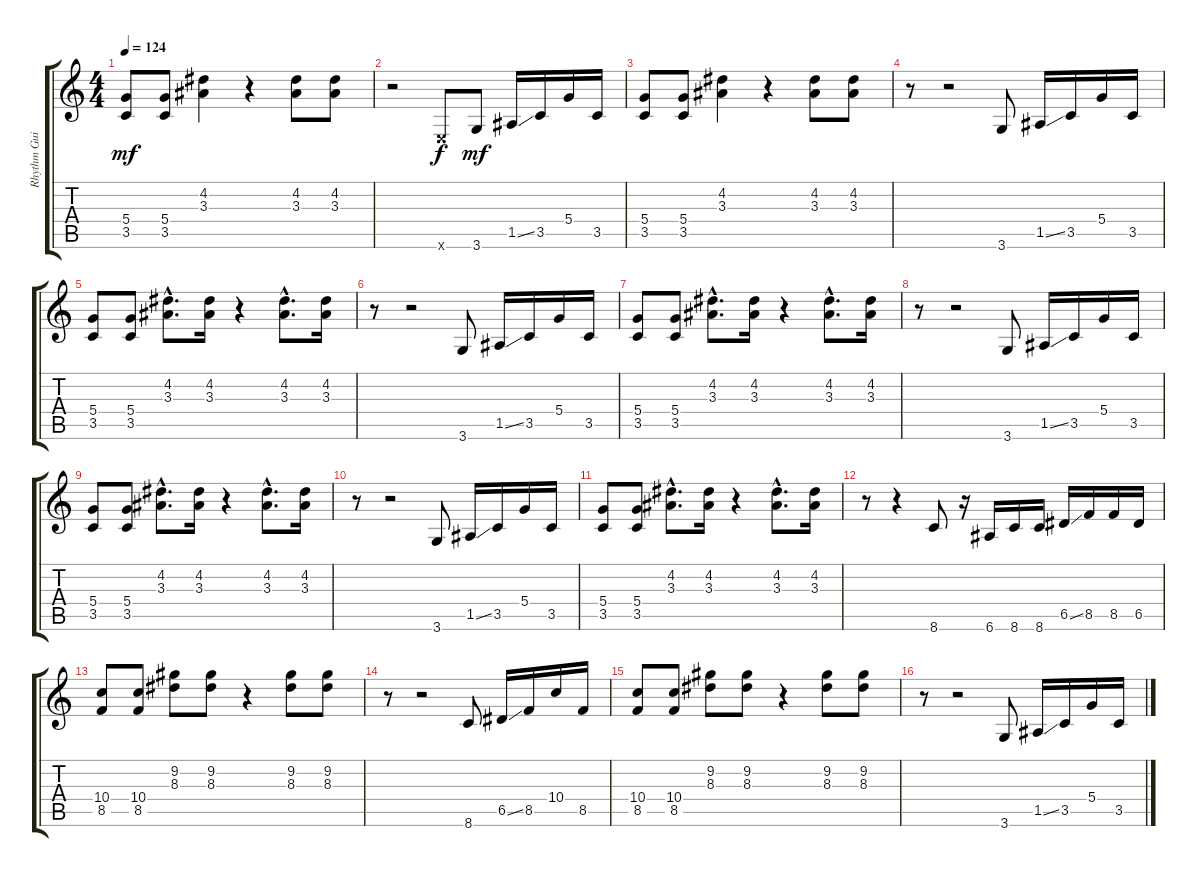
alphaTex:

\track ("Rhythm Guitar" "Rhythm Gui") {instrument distortionguitar}
\staff {score tabs}
\tuning (E4 B3 G3 D3 A2 E2) {hide}
\ts (4 4)
\tempo 124
\clef g2
\ks c
(5.4 3.5).8{dy mf} (5.4 3.5).8 (4.2 3.3).4 r.4 (4.2 3.3).8 (4.2 3.3).8 |
r.2 0.6{x}.8{dy f} 3.6.8{dy mf} 1.5{ss}.16 3.5.16 5.4.16 3.5.16 |
(5.4 3.5).8 (5.4 3.5).8 (4.2 3.3).4 r.4 (4.2 3.3).8 (4.2 3.3).8 |
r.8 r.2 3.6.8 1.5{ss}.16 3.5.16 5.4.16 3.5.16 |
(5.4 3.5).8 (5.4 3.5).8 (4.2{hac} 3.3{hac}).8{d} (4.2 3.3).16 r.4 (4.2{hac} 3.3{hac}).8{d} (4.2 3.3).16 |
r.8 r.2 3.6.8 1.5{ss}.16 3.5.16 5.4.16 3.5.16 |
(5.4 3.5).8 (5.4 3.5).8 (4.2{hac} 3.3{hac}).8{d} (4.2 3.3).16 r.4 (4.2{hac} 3.3{hac}).8{d} (4.2 3.3).16 |
r.8 r.2 3.6.8 1.5{ss}.16 3.5.16 5.4.16 3.5.16 |
(5.4 3.5).8 (5.4 3.5).8 (4.2{hac} 3.3{hac}).8{d} (4.2 3.3).16 r.4 (4.2{hac} 3.3{hac}).8{d} (4.2 3.3).16 |
r.8 r.2 3.6.8 1.5{ss}.16 3.5.16 5.4.16 3.5.16 |
(5.4 3.5).8 (5.4 3.5).8 (4.2{hac} 3.3{hac}).8{d} (4.2 3.3).16 r.4 (4.2{hac} 3.3{hac}).8{d} (4.2 3.3).16 |
r.8 r.4 8.6.8 r.16 6.6.16 8.6.16 8.6.16 6.5{ss}.16 8.5.16 8.5.16 6.5.16 |
(10.4 8.5).8 (10.4 8.5).8 (9.2 8.3).8 (9.2 8.3).8 r.4 (9.2 8.3).8 (9.2 8.3).8 |
r.8 r.2 8.6.8 6.5{ss}.16 8.5.16 10.4.16 8.5.16 |
(10.4 8.5).8 (10.4 8.5).8 (9.2 8.3).8 (9.2 8.3).8 r.4 (9.2 8.3).8 (9.2 8.3).8 |
r.8 r.2 3.6.8 1.5{ss}.16 3.5.16 5.4.16 3.5.16
